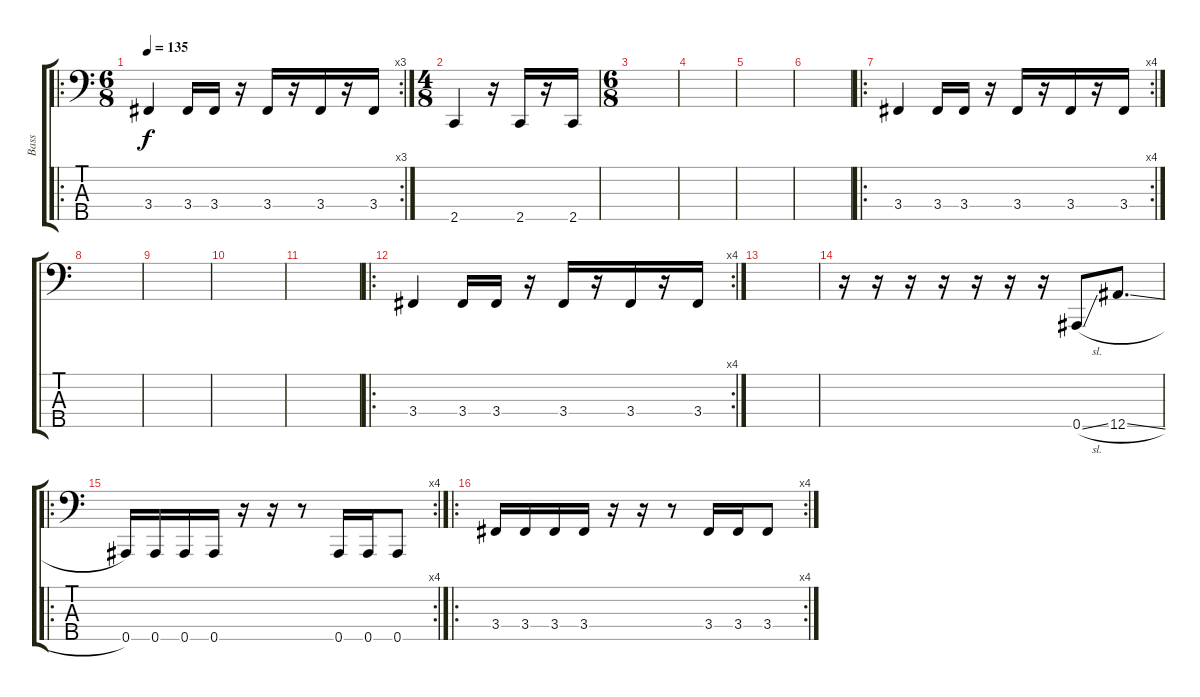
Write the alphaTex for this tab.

\track ("Bass" "Bass") {instrument synthbass2}
\staff {score tabs}
\tuning (Gb2 Db2 Ab1 Eb1 Bb0) {hide}
\ro
\rc 3
\ts (6 8)
\tempo 135
\clef f4
\ks c
3.4.4{dy f} 3.4.16 3.4.16 r.16 3.4.16 r.16 3.4.16 r.16 3.4.16 |
\ts (4 8)
2.5.4 r.16 2.5.16 r.16 2.5.16 |
\ts (6 8)
|
|
|
|
\ro
\rc 4
3.4.4 3.4.16 3.4.16 r.16 3.4.16 r.16 3.4.16 r.16 3.4.16 |
|
|
|
|
\ro
\rc 4
3.4.4 3.4.16 3.4.16 r.16 3.4.16 r.16 3.4.16 r.16 3.4.16 |
|
r.16 r.16 r.16 r.16 r.16 r.16 r.16 0.5{sl}.8 12.5{sl}.8{d} |
\ro
\rc 4
0.5.16 0.5.16 0.5.16 0.5.16 r.16 r.16 r.8 0.5.16 0.5.16 0.5.8 |
\ro
\rc 4
3.4.16 3.4.16 3.4.16 3.4.16 r.16 r.16 r.8 3.4.16 3.4.16 3.4.8
